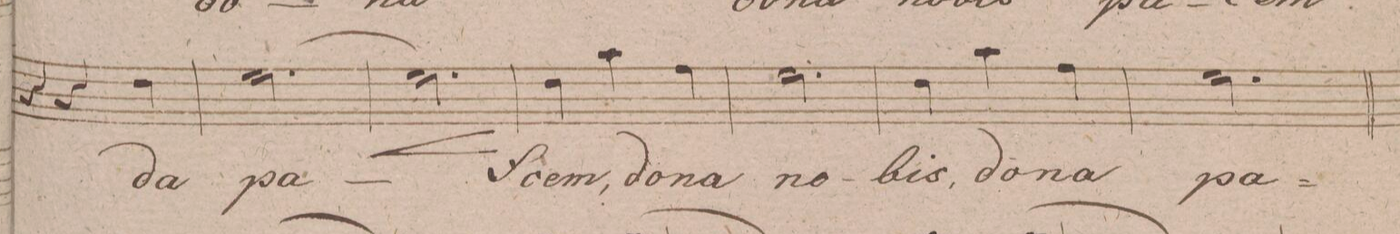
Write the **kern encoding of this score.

**kern	**text	**dynam
*I"Alto	*	*
*clefC3	*	*
*k[f#c#g#d#]	*	*
*M3/4	*	*
4r	.	.
4r	.	.
4e	da	.
=94	=94	=94
[2.f#	pa-	.
=95	=95	=95
2.f#]	.	<
.	.	[
=96	=96	=96
4e	-cem	f
4b	do-	.
4g#	-na	.
=97	=97	=97
2.f#	no-	.
=98	=98	=98
4e	-bis	.
4b	do-	.
4g#	-na	.
=99	=99	=99
2.f#	pa-	.
=100	=100	=100
*-	*-	*-
